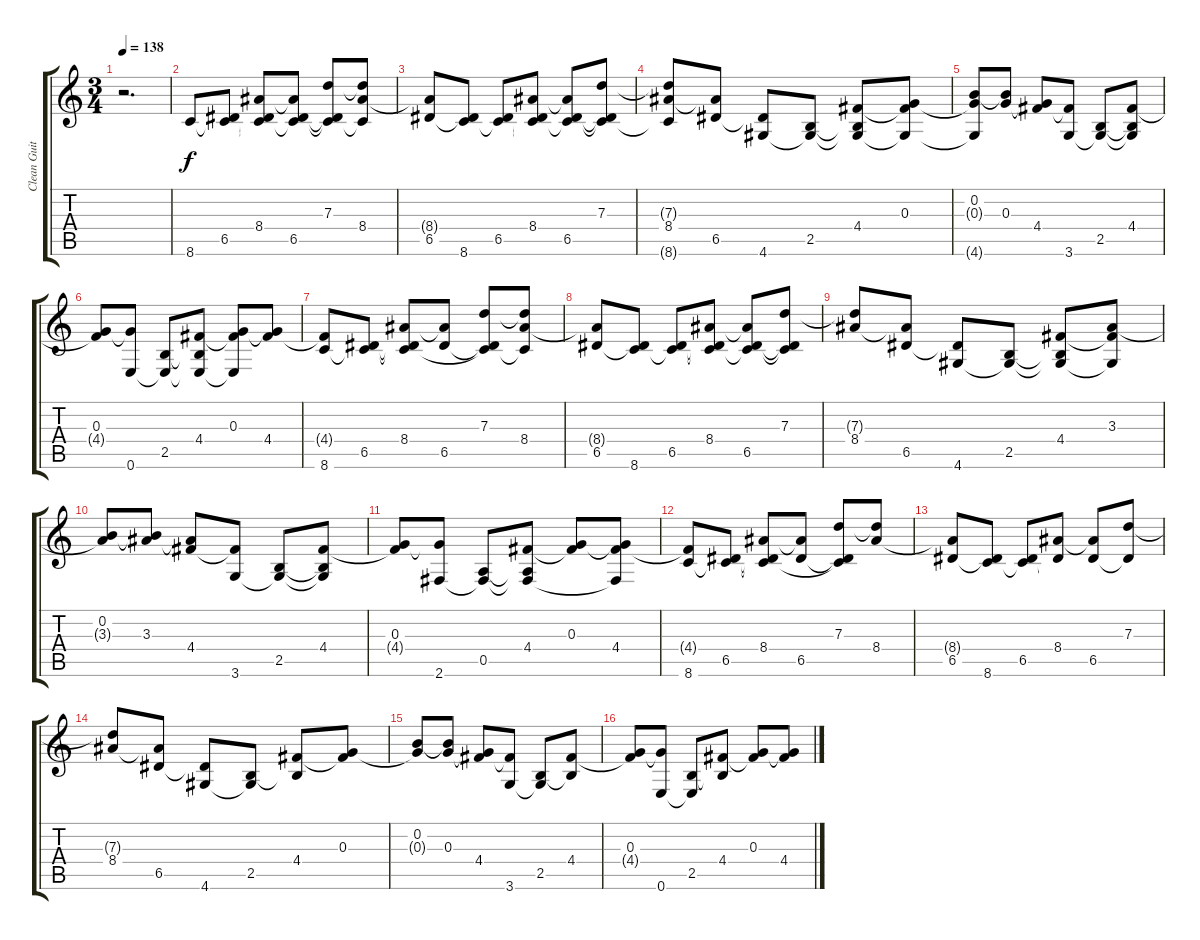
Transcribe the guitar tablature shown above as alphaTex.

\track ("Clean Guitar" "Clean Guit") {instrument electricguitarclean}
\staff {score tabs}
\tuning (E4 B3 G3 D3 A2 E2) {hide}
\ts (3 4)
\tempo 138
\clef g2
\ks c
r.2{d dy f volume 0 instrument electricguitarclean} |
8.6.8{volume 8} (6.5 8.6{t}).8 (8.4 6.5{t} 8.6{t}).8 (8.4{t} 6.5 8.6{t}).8 (7.3 6.5{t} 8.6{t}).8 (7.3{t} 8.4 8.6{t}).8 |
(8.4{t} 6.5).8 (6.5{t} 8.6).8 (6.5 8.6{t}).8 (8.4 6.5{t} 8.6{t}).8 (8.4{t} 6.5 8.6{t}).8 (7.3 6.5{t} 8.6{t}).8 |
(7.3{t} 8.4 8.6{t}).8 (8.4{t} 6.5).8 (6.5{t} 4.6).8 (2.5 4.6{t}).8 (4.4 2.5{t} 4.6{t}).8 (0.3 4.4{t} 4.6{t}).8 |
(0.2 0.3{t} 4.6{t}).8{volume 13} (0.2{t} 0.3).8 (0.3{t} 4.4).8 (4.4{t} 3.6).8 (2.5 3.6{t}).8 (4.4 2.5{t} 3.6{t}).8 |
(0.3 4.4{t}).8 (0.3{t} 0.6).8 (2.5 0.6{t}).8 (4.4 2.5{t} 0.6{t}).8 (0.3 4.4{t} 0.6{t}).8 (0.3{t} 4.4).8 |
(4.4{t} 8.6).8 (6.5 8.6{t}).8 (8.4 6.5{t} 8.6{t}).8 (8.4{t} 6.5).8 (7.3 6.5{t} 8.6{t}).8 (7.3{t} 8.4 8.6{t}).8 |
(8.4{t} 6.5).8 (6.5{t} 8.6).8 (6.5 8.6{t}).8 (8.4 6.5{t} 8.6{t}).8 (8.4{t} 6.5 8.6{t}).8 (7.3 6.5{t} 8.6{t}).8 |
(7.3{t} 8.4).8 (8.4{t} 6.5).8 (6.5{t} 4.6).8 (2.5 4.6{t}).8 (4.4 2.5{t} 4.6{t}).8 (3.3 4.4{t} 4.6{t}).8 |
(0.2 3.3{t}).8 (0.2{t} 3.3).8 (3.3{t} 4.4).8 (4.4{t} 3.6).8 (2.5 3.6{t}).8 (4.4 2.5{t} 3.6{t}).8 |
(0.3 4.4{t}).8 (0.3{t} 2.6).8 (0.5 2.6{t}).8 (4.4 0.5{t} 2.6{t}).8 (0.3 4.4{t}).8 (0.3{t} 4.4 2.6{t}).8 |
(4.4{t} 8.6).8 (6.5 8.6{t}).8 (8.4 6.5{t} 8.6{t}).8 (8.4{t} 6.5).8 (7.3 6.5{t} 8.6{t}).8 (7.3{t} 8.4).8 |
(8.4{t} 6.5).8 (6.5{t} 8.6).8 (6.5 8.6{t}).8 (8.4 6.5{t}).8 (8.4{t} 6.5).8 (7.3 6.5{t}).8 |
(7.3{t} 8.4).8 (8.4{t} 6.5).8 (6.5{t} 4.6).8 (2.5 4.6{t}).8 (4.4 2.5{t}).8 (0.3 4.4{t}).8 |
(0.2 0.3{t}).8 (0.2{t} 0.3).8 (0.3{t} 4.4).8 (4.4{t} 3.6).8 (2.5 3.6{t}).8 (4.4 2.5{t}).8 |
(0.3 4.4{t}).8 (0.3{t} 0.6).8 (2.5 0.6{t}).8 (4.4 2.5{t}).8 (0.3 4.4{t}).8 (0.3{t} 4.4).8
